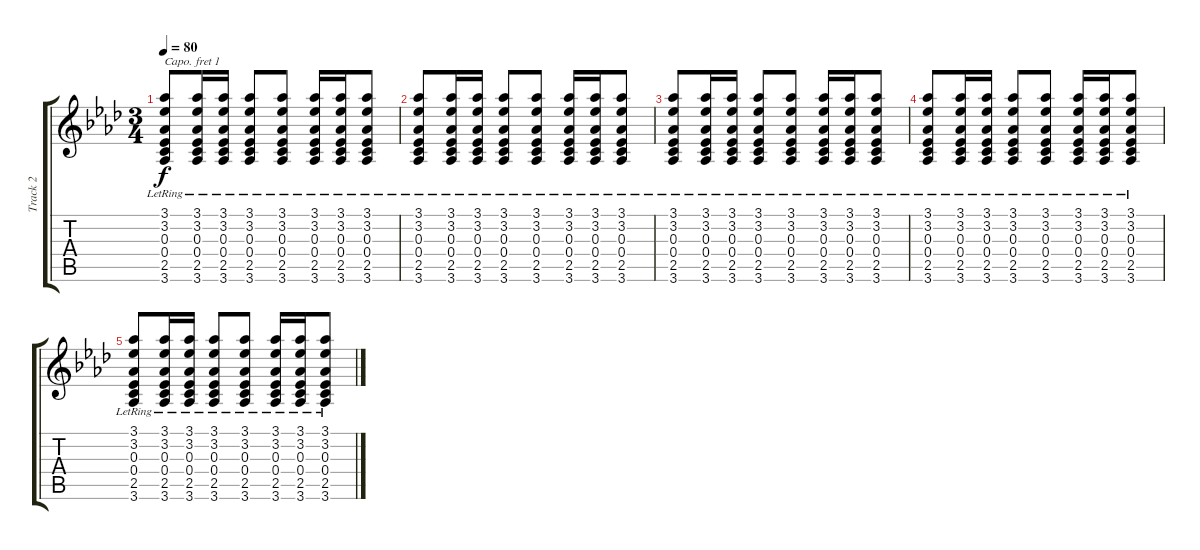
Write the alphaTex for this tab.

\track ("Track 2" "Track 2") {instrument acousticguitarsteel}
\staff {score tabs}
\capo 1
\tuning (E4 B3 G3 D3 A2 E2) {hide}
\ts (3 4)
\tempo 80
\clef g2
\ks ab
(3.1{lr} 3.2{lr} 0.3{lr} 0.4{lr} 2.5{lr} 3.6{lr}).8{dy f} (3.1{lr} 3.2{lr} 0.3{lr} 0.4{lr} 2.5{lr} 3.6{lr}).16 (3.1{lr} 3.2{lr} 0.3{lr} 0.4{lr} 2.5{lr} 3.6{lr}).16 (3.1{lr} 3.2{lr} 0.3{lr} 0.4{lr} 2.5{lr} 3.6{lr}).8 (3.1{lr} 3.2{lr} 0.3{lr} 0.4{lr} 2.5{lr} 3.6{lr}).8 (3.1{lr} 3.2{lr} 0.3{lr} 0.4{lr} 2.5{lr} 3.6{lr}).16 (3.1{lr} 3.2{lr} 0.3{lr} 0.4{lr} 2.5{lr} 3.6{lr}).16 (3.1{lr} 3.2{lr} 0.3{lr} 0.4{lr} 2.5{lr} 3.6{lr}).8 |
(3.1{lr} 3.2{lr} 0.3{lr} 0.4{lr} 2.5{lr} 3.6{lr}).8 (3.1{lr} 3.2{lr} 0.3{lr} 0.4{lr} 2.5{lr} 3.6{lr}).16 (3.1{lr} 3.2{lr} 0.3{lr} 0.4{lr} 2.5{lr} 3.6{lr}).16 (3.1{lr} 3.2{lr} 0.3{lr} 0.4{lr} 2.5{lr} 3.6{lr}).8 (3.1{lr} 3.2{lr} 0.3{lr} 0.4{lr} 2.5{lr} 3.6{lr}).8 (3.1{lr} 3.2{lr} 0.3{lr} 0.4{lr} 2.5{lr} 3.6{lr}).16 (3.1{lr} 3.2{lr} 0.3{lr} 0.4{lr} 2.5{lr} 3.6{lr}).16 (3.1{lr} 3.2{lr} 0.3{lr} 0.4{lr} 2.5{lr} 3.6{lr}).8 |
(3.1{lr} 3.2{lr} 0.3{lr} 0.4{lr} 2.5{lr} 3.6{lr}).8 (3.1{lr} 3.2{lr} 0.3{lr} 0.4{lr} 2.5{lr} 3.6{lr}).16 (3.1{lr} 3.2{lr} 0.3{lr} 0.4{lr} 2.5{lr} 3.6{lr}).16 (3.1{lr} 3.2{lr} 0.3{lr} 0.4{lr} 2.5{lr} 3.6{lr}).8 (3.1{lr} 3.2{lr} 0.3{lr} 0.4{lr} 2.5{lr} 3.6{lr}).8 (3.1{lr} 3.2{lr} 0.3{lr} 0.4{lr} 2.5{lr} 3.6{lr}).16 (3.1{lr} 3.2{lr} 0.3{lr} 0.4{lr} 2.5{lr} 3.6{lr}).16 (3.1{lr} 3.2{lr} 0.3{lr} 0.4{lr} 2.5{lr} 3.6{lr}).8 |
(3.1{lr} 3.2{lr} 0.3{lr} 0.4{lr} 2.5{lr} 3.6{lr}).8 (3.1{lr} 3.2{lr} 0.3{lr} 0.4{lr} 2.5{lr} 3.6{lr}).16 (3.1{lr} 3.2{lr} 0.3{lr} 0.4{lr} 2.5{lr} 3.6{lr}).16 (3.1{lr} 3.2{lr} 0.3{lr} 0.4{lr} 2.5{lr} 3.6{lr}).8 (3.1{lr} 3.2{lr} 0.3{lr} 0.4{lr} 2.5{lr} 3.6{lr}).8 (3.1{lr} 3.2{lr} 0.3{lr} 0.4{lr} 2.5{lr} 3.6{lr}).16 (3.1{lr} 3.2{lr} 0.3{lr} 0.4{lr} 2.5{lr} 3.6{lr}).16 (3.1{lr} 3.2{lr} 0.3{lr} 0.4{lr} 2.5{lr} 3.6{lr}).8 |
(3.1{lr} 3.2{lr} 0.3{lr} 0.4{lr} 2.5{lr} 3.6{lr}).8 (3.1{lr} 3.2{lr} 0.3{lr} 0.4{lr} 2.5{lr} 3.6{lr}).16 (3.1{lr} 3.2{lr} 0.3{lr} 0.4{lr} 2.5{lr} 3.6{lr}).16 (3.1{lr} 3.2{lr} 0.3{lr} 0.4{lr} 2.5{lr} 3.6{lr}).8 (3.1{lr} 3.2{lr} 0.3{lr} 0.4{lr} 2.5{lr} 3.6{lr}).8 (3.1{lr} 3.2{lr} 0.3{lr} 0.4{lr} 2.5{lr} 3.6{lr}).16 (3.1{lr} 3.2{lr} 0.3{lr} 0.4{lr} 2.5{lr} 3.6{lr}).16 (3.1{lr} 3.2{lr} 0.3{lr} 0.4{lr} 2.5{lr} 3.6{lr}).8
